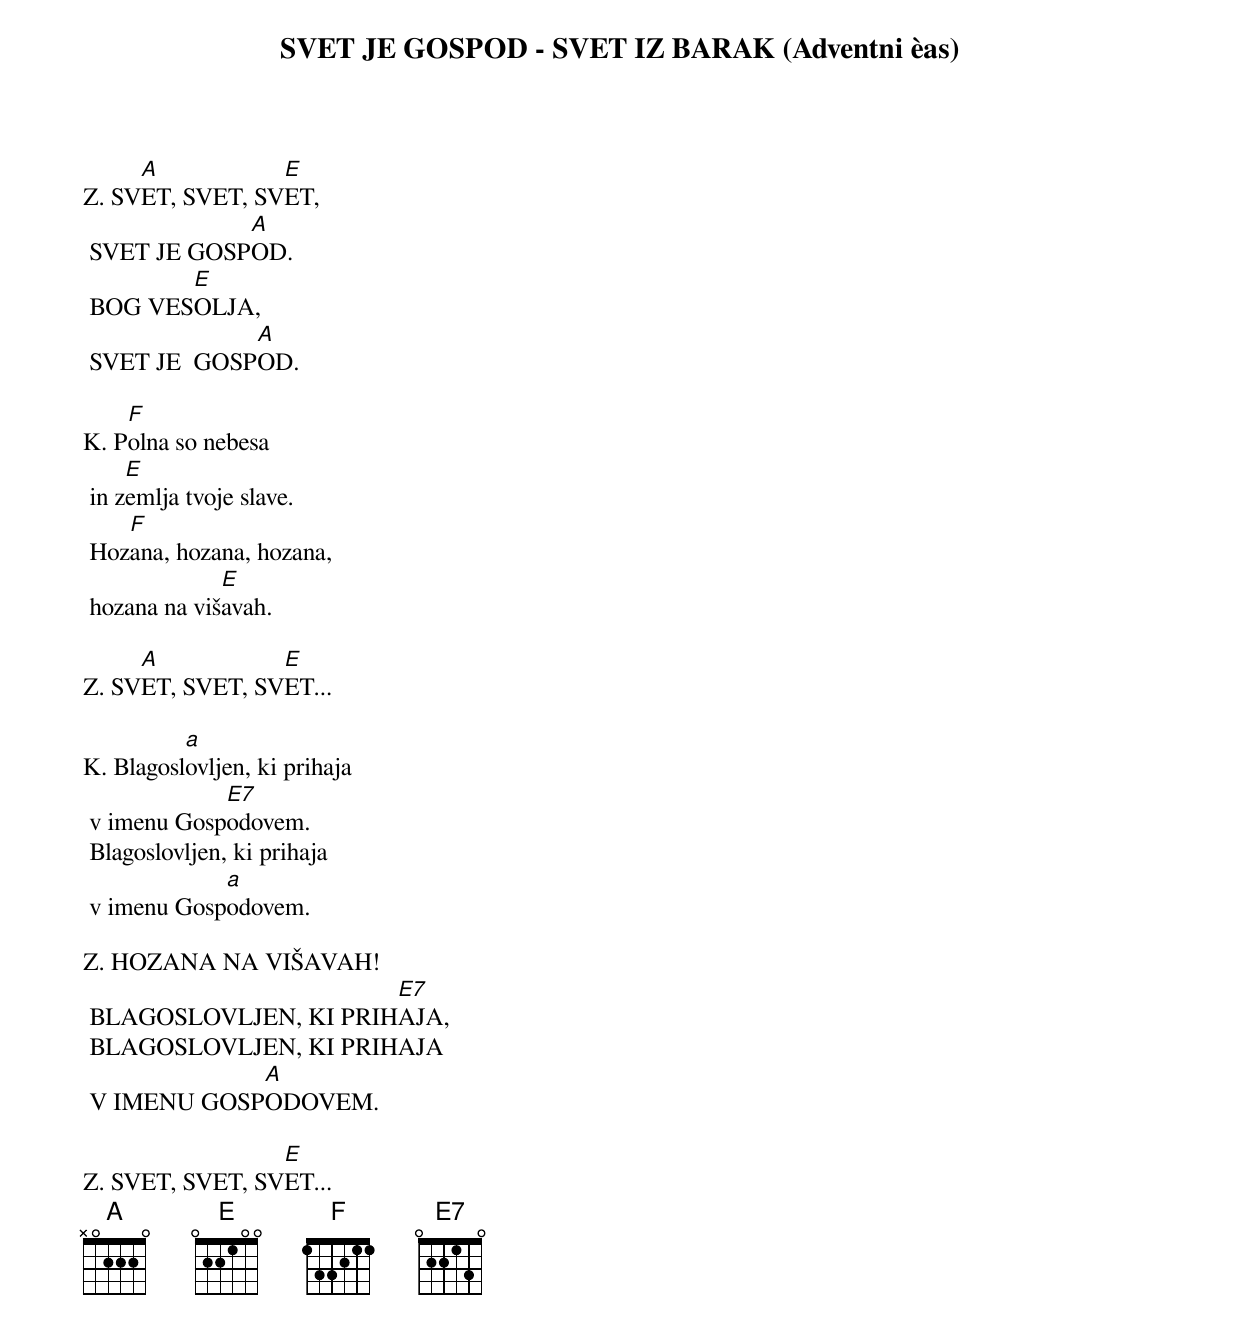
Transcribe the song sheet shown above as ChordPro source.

{title: SVET JE GOSPOD - SVET IZ BARAK (Adventni èas)}

Z.	SV[A]ET, SVET, SV[E]ET,
	SVET JE GOSP[A]OD.
	BOG VES[E]OLJA,
	SVET JE  GOSP[A]OD.

K.	P[F]olna so nebesa
	in z[E]emlja tvoje slave.
	Hoz[F]ana, hozana, hozana,
	hozana na viš[E]avah.

Z.	SV[A]ET, SVET, SV[E]ET...

K.	Blagosl[a]ovljen, ki prihaja
	v imenu Gosp[E7]odovem.
	Blagoslovljen, ki prihaja
	v imenu Gosp[a]odovem.

Z.	HOZANA NA VIŠAVAH!
	BLAGOSLOVLJEN, KI PRIH[E7]AJA,
	BLAGOSLOVLJEN, KI PRIHAJA
	V IMENU GOSP[A]ODOVEM.

Z.	SVET, SVET, SV[E]ET...
